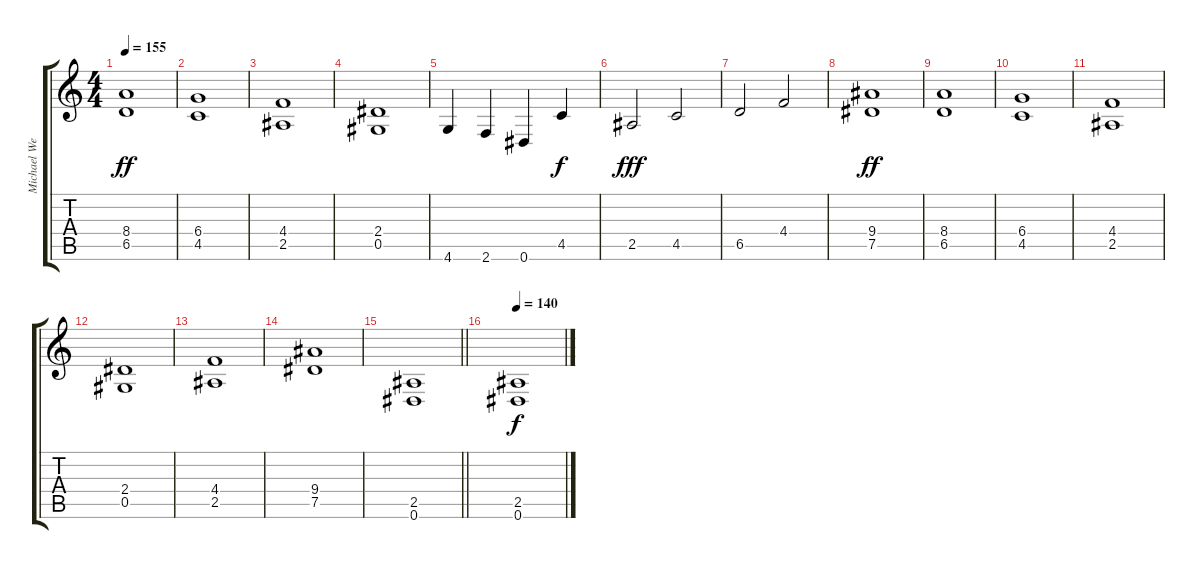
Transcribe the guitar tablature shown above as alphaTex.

\track ("Michael Weikath" "Michael We") {instrument distortionguitar}
\staff {score tabs}
\tuning (Eb4 Bb3 Gb3 Db3 Ab2 Eb2) {hide}
\ts (4 4)
\tempo 155
\clef g2
\ks c
(8.4 6.5).1{dy ff} |
(6.4 4.5).1 |
(4.4 2.5).1 |
(2.4 0.5).1 |
4.6.4 2.6.4 0.6.4 4.5.4{dy f} |
2.5.2{dy fff} 4.5.2 |
6.5.2 4.4.2 |
(9.4 7.5).1{dy ff} |
(8.4 6.5).1 |
(6.4 4.5).1 |
(4.4 2.5).1 |
(2.4 0.5).1 |
(4.4 2.5).1 |
(9.4 7.5).1 |
\barLineRight lightlight
(2.5 0.6).1 |
\section ("" "")
\tempo 140
(2.5 0.6).1{dy f volume 13}
